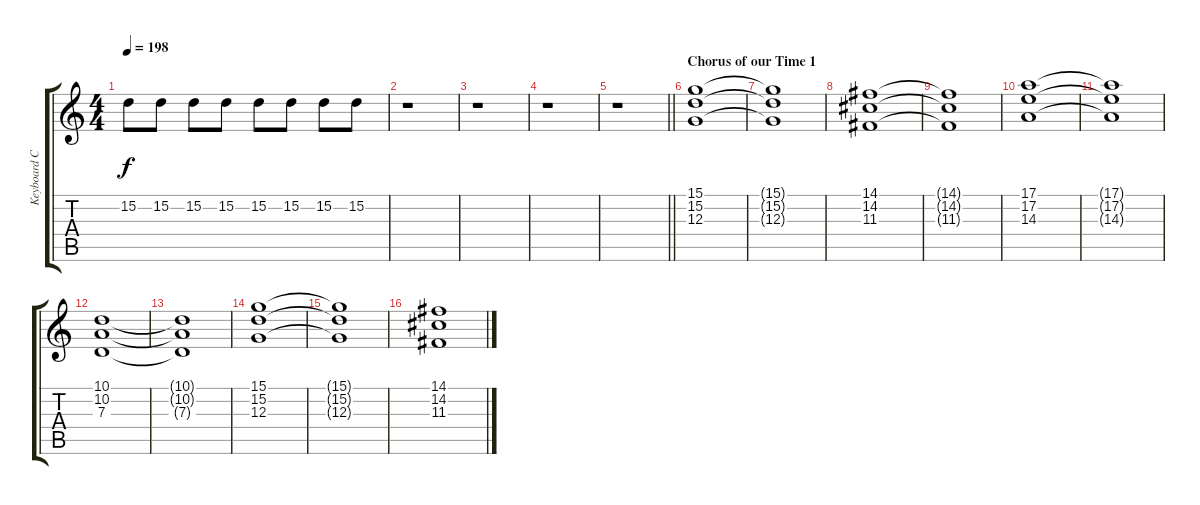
\track ("Keyboard Chord" "Keyboard C") {instrument stringensemble1}
\staff {score tabs}
\tuning (E4 B3 G3 D3 A2 E2) {hide}
\ts (4 4)
\tempo 198
\clef g2
\ks c
15.2.8{dy f} 15.2.8 15.2.8 15.2.8 15.2.8 15.2.8 15.2.8 15.2.8 |
r.1 |
r.1 |
r.1 |
\barLineRight lightlight
r.1 |
\section ("" "Chorus of our Time 1")
(15.1 15.2 12.3).1 |
(15.1{t} 15.2{t} 12.3{t}).1 |
(14.1 14.2 11.3).1 |
(14.1{t} 14.2{t} 11.3{t}).1 |
(17.1 17.2 14.3).1 |
(17.1{t} 17.2{t} 14.3{t}).1 |
(10.1 10.2 7.3).1 |
(10.1{t} 10.2{t} 7.3{t}).1 |
(15.1 15.2 12.3).1 |
(15.1{t} 15.2{t} 12.3{t}).1 |
(14.1 14.2 11.3).1
